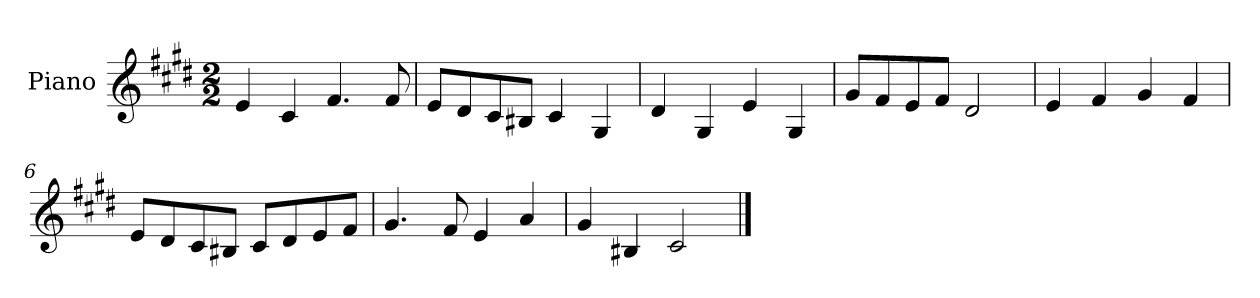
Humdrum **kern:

**kern
*part1
*staff1
*I"Piano
*I'Pno
*clefG2
*k[f#c#g#d#]
*c#:
*M2/2
=1
4e/
4c#/
4.f#/
8f#/
=2
8e/L
8d#/
8c#/
8B#X/J
4c#/
4G#/
=3
4d#/
4G#/
4e/
4G#/
=4
8g#/L
8f#/
8e/
8f#/J
2d#/
=5
4e/
4f#/
4g#/
4f#/
=6
8e/L
8d#/
8c#/
8B#X/J
8c#/L
8d#/
8e/
8f#/J
=7
4.g#/
8f#/
4e/
4a/
=8
4g#/
4B#X/
2c#/
==
*-
